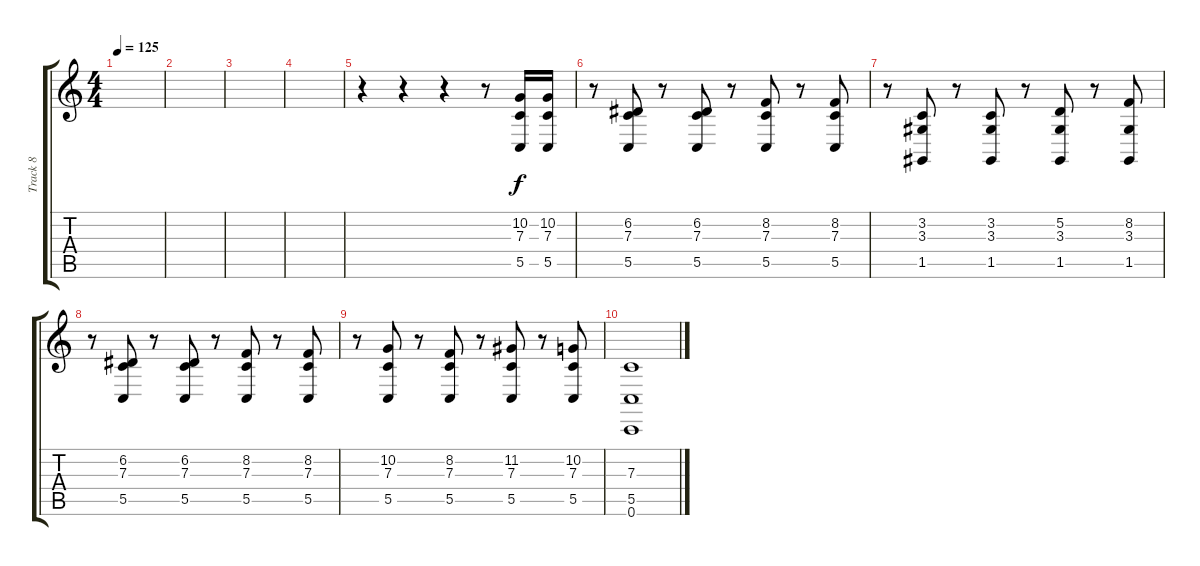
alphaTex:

\track ("Track 8" "Track 8") {instrument stringensemble1}
\staff {score tabs}
\tuning (D4 A3 F3 C3 G2 C2) {hide}
\ts (4 4)
\tempo 125
\clef g2
\ks c
|
|
|
|
r.4 r.4 r.4 r.8 (10.2 7.3 5.5).16 (10.2 7.3 5.5).16{dy f} |
r.8 (6.2 7.3 5.5).8 r.8 (6.2 7.3 5.5).8 r.8 (8.2 7.3 5.5).8 r.8 (8.2 7.3 5.5).8 |
r.8 (3.2 3.3 1.5).8 r.8 (3.2 3.3 1.5).8 r.8 (5.2 3.3 1.5).8 r.8 (8.2 3.3 1.5).8 |
r.8 (6.2 7.3 5.5).8 r.8 (6.2 7.3 5.5).8 r.8 (8.2 7.3 5.5).8 r.8 (8.2 7.3 5.5).8 |
r.8 (10.2 7.3 5.5).8 r.8 (8.2 7.3 5.5).8 r.8 (11.2 7.3 5.5).8 r.8 (10.2 7.3 5.5).8 |
(7.3 5.5 0.6).1
